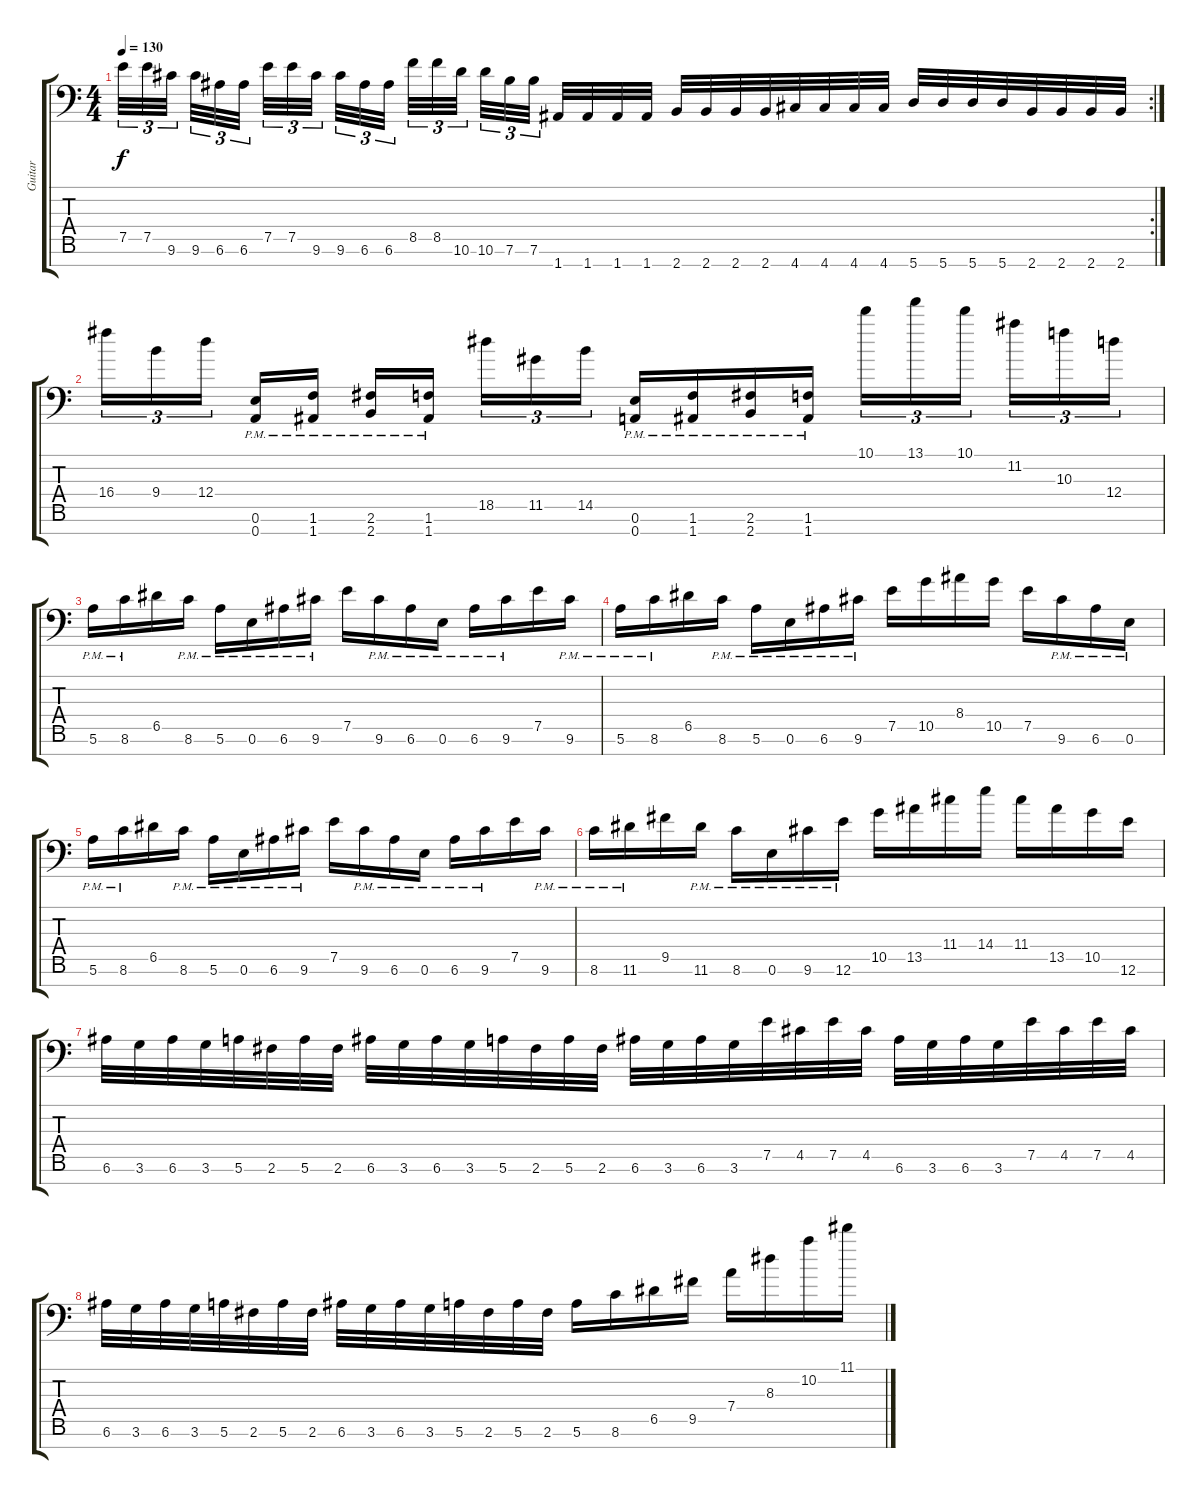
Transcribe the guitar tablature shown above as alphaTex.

\track ("Guitar" "Guitar") {instrument distortionguitar}
\staff {score tabs}
\tuning (E4 B3 G3 D3 A2 E2 A1) {hide}
\rc 2
\ts (4 4)
\tempo 130
\clef f4
\ks c
7.5.32{tu (3 2) dy f} 7.5.32{tu (3 2)} 9.6.32{tu (3 2) beam splitsecondary} 9.6.32{tu (3 2)} 6.6.32{tu (3 2)} 6.6.32{tu (3 2) beam splitsecondary} 7.5.32{tu (3 2)} 7.5.32{tu (3 2)} 9.6.32{tu (3 2) beam splitsecondary} 9.6.32{tu (3 2)} 6.6.32{tu (3 2)} 6.6.32{tu (3 2)} 8.5.32{tu (3 2)} 8.5.32{tu (3 2)} 10.6.32{tu (3 2) beam splitsecondary} 10.6.32{tu (3 2)} 7.6.32{tu (3 2)} 7.6.32{tu (3 2) beam splitsecondary} 1.7.32 1.7.32 1.7.32 1.7.32 2.7.32 2.7.32 2.7.32 2.7.32 4.7.32 4.7.32 4.7.32 4.7.32 5.7.32 5.7.32 5.7.32 5.7.32 2.7.32 2.7.32 2.7.32 2.7.32 |
16.4.16{tu (3 2)} 9.4.16{tu (3 2)} 12.4.16{tu (3 2) beam splitsecondary} (0.6{pm} 0.7{pm}).16 (1.6{pm} 1.7{pm}).16 (2.6{pm} 2.7{pm}).16 (1.6{pm} 1.7{pm}).16{beam splitsecondary} 18.5.16{tu (3 2)} 11.5.16{tu (3 2)} 14.5.16{tu (3 2)} (0.6{pm} 0.7{pm}).16 (1.6{pm} 1.7{pm}).16 (2.6{pm} 2.7{pm}).16 (1.6{pm} 1.7{pm}).16 10.1.16{tu (3 2)} 13.1.16{tu (3 2)} 10.1.16{tu (3 2) beam splitsecondary} 11.2.16{tu (3 2)} 10.3.16{tu (3 2)} 12.4.16{tu (3 2)} |
5.6{pm}.16 8.6{pm}.16 6.5.16 8.6{pm}.16 5.6{pm}.16 0.6{pm}.16 6.6{pm}.16 9.6{pm}.16 7.5.16 9.6{pm}.16 6.6{pm}.16 0.6{pm}.16 6.6{pm}.16 9.6{pm}.16 7.5.16 9.6{pm}.16 |
5.6{pm}.16 8.6{pm}.16 6.5.16 8.6{pm}.16 5.6{pm}.16 0.6{pm}.16 6.6{pm}.16 9.6{pm}.16 7.5.16 10.5.16 8.4.16 10.5.16 7.5.16 9.6{pm}.16 6.6{pm}.16 0.6{pm}.16 |
5.6{pm}.16 8.6{pm}.16 6.5.16 8.6{pm}.16 5.6{pm}.16 0.6{pm}.16 6.6{pm}.16 9.6{pm}.16 7.5.16 9.6{pm}.16 6.6{pm}.16 0.6{pm}.16 6.6{pm}.16 9.6{pm}.16 7.5.16 9.6{pm}.16 |
8.6{pm}.16 11.6{pm}.16 9.5.16 11.6{pm}.16 8.6{pm}.16 0.6{pm}.16 9.6{pm}.16 12.6{pm}.16 10.5.16 13.5.16 11.4.16 14.4.16 11.4.16 13.5.16 10.5.16 12.6.16 |
6.6.32 3.6.32 6.6.32 3.6.32 5.6.32 2.6.32 5.6.32 2.6.32 6.6.32 3.6.32 6.6.32 3.6.32 5.6.32 2.6.32 5.6.32 2.6.32 6.6.32 3.6.32 6.6.32 3.6.32 7.5.32 4.5.32 7.5.32 4.5.32 6.6.32 3.6.32 6.6.32 3.6.32 7.5.32 4.5.32 7.5.32 4.5.32 |
6.6.32 3.6.32 6.6.32 3.6.32 5.6.32 2.6.32 5.6.32 2.6.32 6.6.32 3.6.32 6.6.32 3.6.32 5.6.32 2.6.32 5.6.32 2.6.32 5.6.16 8.6.16 6.5.16 9.5.16 7.4.16 8.3.16 10.2.16 11.1.16
